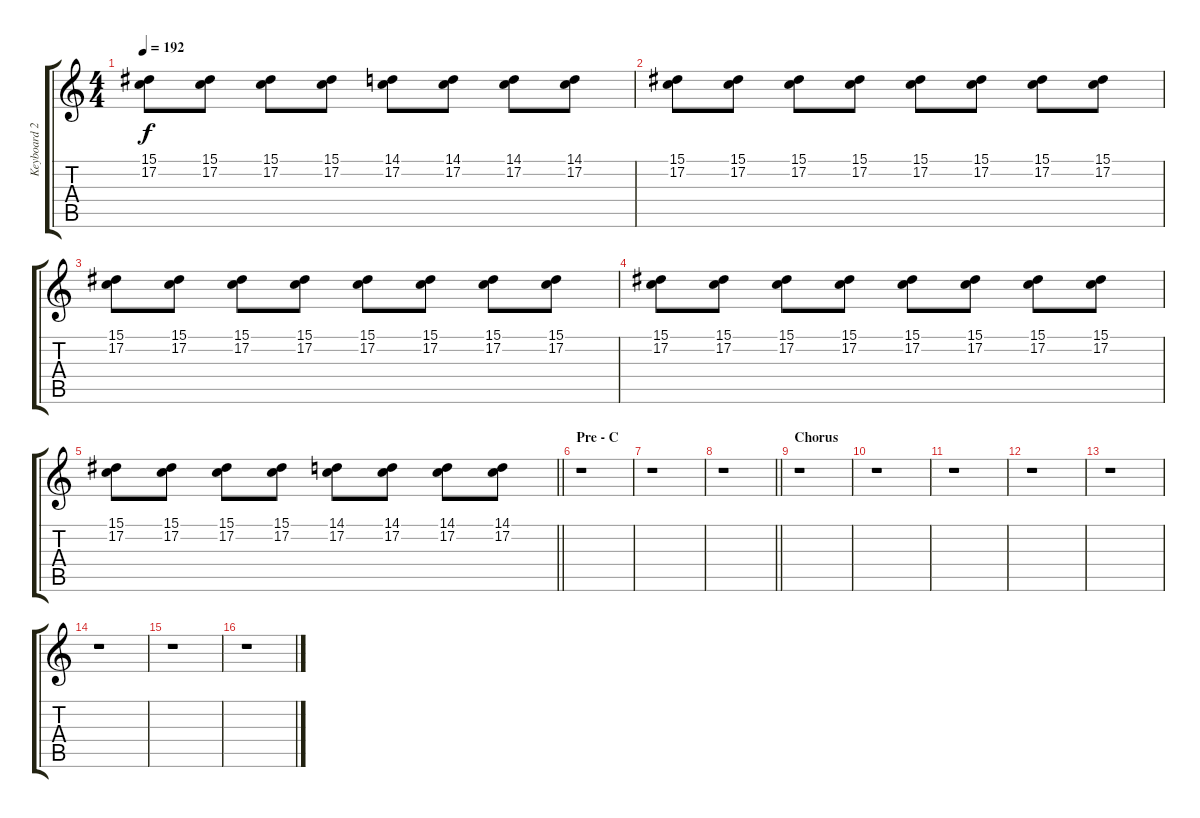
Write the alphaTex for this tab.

\track ("Keyboard 2" "Keyboard 2") {instrument harpsichord}
\staff {score tabs}
\tuning (C4 G3 Eb3 Bb2 F2 C2) {hide}
\ts (4 4)
\tempo 192
\clef g2
\ks c
(15.1 17.2).8{dy f} (15.1 17.2).8 (15.1 17.2).8 (15.1 17.2).8 (14.1 17.2).8 (14.1 17.2).8 (14.1 17.2).8 (14.1 17.2).8 |
(15.1 17.2).8 (15.1 17.2).8 (15.1 17.2).8 (15.1 17.2).8 (15.1 17.2).8 (15.1 17.2).8 (15.1 17.2).8 (15.1 17.2).8 |
(15.1 17.2).8 (15.1 17.2).8 (15.1 17.2).8 (15.1 17.2).8 (15.1 17.2).8 (15.1 17.2).8 (15.1 17.2).8 (15.1 17.2).8 |
(15.1 17.2).8 (15.1 17.2).8 (15.1 17.2).8 (15.1 17.2).8 (15.1 17.2).8 (15.1 17.2).8 (15.1 17.2).8 (15.1 17.2).8 |
\barLineRight lightlight
(15.1 17.2).8 (15.1 17.2).8 (15.1 17.2).8 (15.1 17.2).8 (14.1 17.2).8 (14.1 17.2).8 (14.1 17.2).8 (14.1 17.2).8 |
\section ("" "Pre - C")
r.1 |
r.1 |
\barLineRight lightlight
r.1 |
\section ("" "Chorus")
r.1 |
r.1 |
r.1 |
r.1 |
r.1 |
r.1 |
r.1 |
r.1
